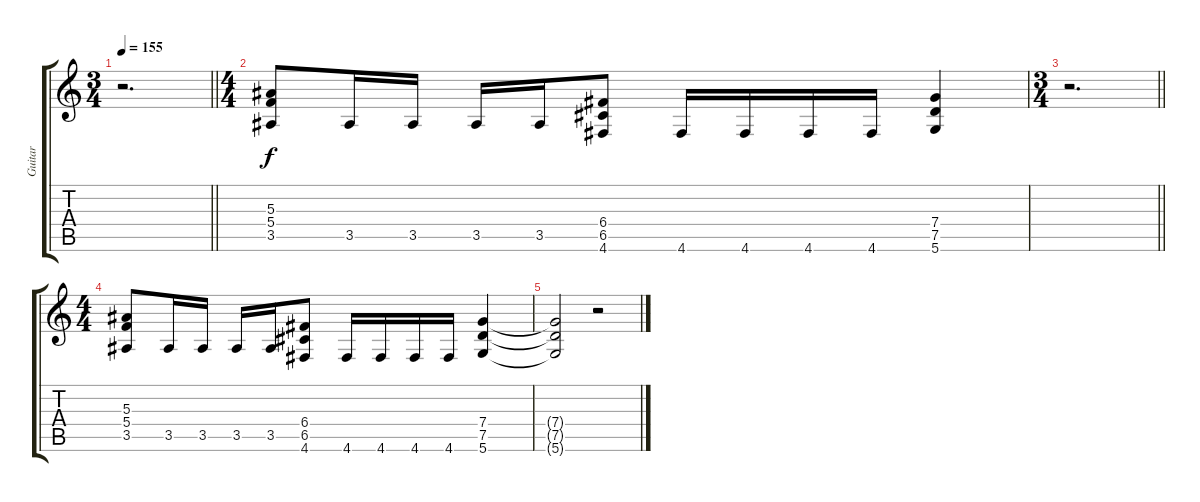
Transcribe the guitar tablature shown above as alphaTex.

\track ("Guitar" "Guitar") {instrument distortionguitar}
\staff {score tabs}
\tuning (D4 A3 F3 C3 G2 D2) {hide}
\ts (3 4)
\tempo 155
\clef g2
\barLineRight lightlight
\ks c
r.2{d dy f} |
\ts (4 4)
(5.3 5.4 3.5).8 3.5.16 3.5.16 3.5.16 3.5.16 (6.4 6.5 4.6).8 4.6.16 4.6.16 4.6.16 4.6.16 (7.4 7.5 5.6).4 |
\ts (3 4)
\barLineRight lightlight
r.2{d} |
\ts (4 4)
(5.3 5.4 3.5).8 3.5.16 3.5.16 3.5.16 3.5.16 (6.4 6.5 4.6).8 4.6.16 4.6.16 4.6.16 4.6.16 (7.4 7.5 5.6).4 |
(7.4{t} 7.5{t} 5.6{t}).2 r.2
